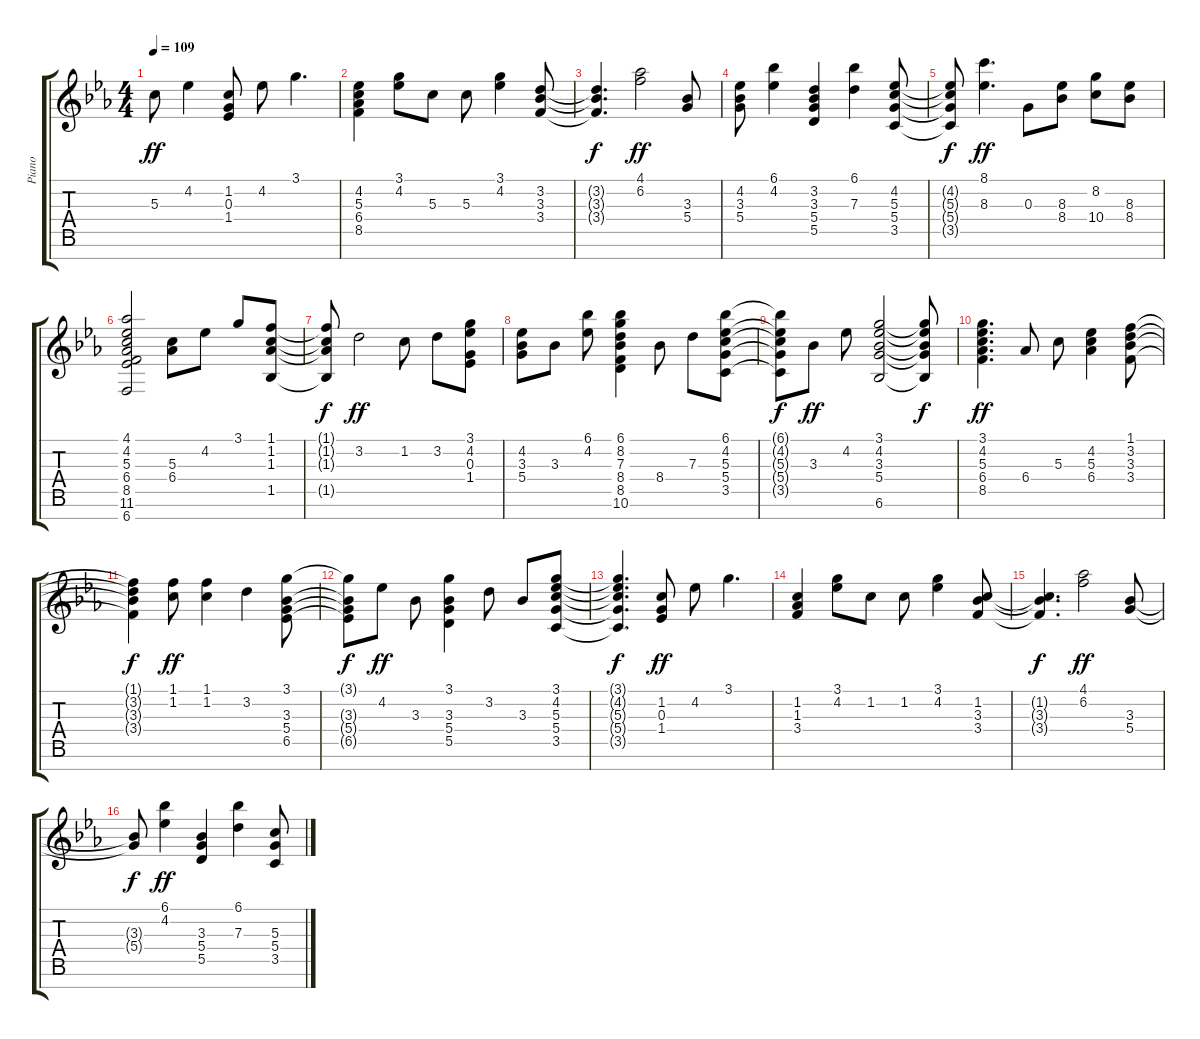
\track ("Piano" "Piano") {instrument electricguitarjazz}
\staff {score tabs}
\tuning (E4 B3 G3 D3 A2 E2 B1) {hide}
\ts (4 4)
\tempo 109
\clef g2
\ks eb
5.3.8{dy ff} 4.2.4 (1.2 0.3 1.4).8 4.2.8 3.1.4{d} |
(4.2 5.3 6.4 8.5).4 (3.1 4.2).8 5.3.8 5.3.8 (3.1 4.2).4 (3.2 3.3 3.4).8 |
(3.2{t} 3.3{t} 3.4{t}).4{d dy f} (4.1 6.2).2{dy ff} (3.3 5.4).8 |
(4.2 3.3 5.4).8 (6.1 4.2).4 (3.2 3.3 5.4 5.5).4 (6.1 7.3).4 (4.2 5.3 5.4 3.5).8 |
(4.2{t} 5.3{t} 5.4{t} 3.5{t}).8{dy f} (8.1 8.3).4{d dy ff} 0.3.8 (8.3 8.4).8 (8.2 10.4).8 (8.3 8.4).8 |
(4.1 4.2 5.3 6.4 8.5 11.6 6.7).2 (5.3 6.4).8 4.2.8 3.1.8 (1.1 1.2 1.3 1.5).8 |
(1.1{t} 1.2{t} 1.3{t} 1.5{t}).8{dy f} 3.2.2{dy ff} 1.2.8 3.2.8 (3.1 4.2 0.3 1.4).8 |
(4.2 3.3 5.4).8 3.3.8 (6.1 4.2).8 (6.1 8.2 7.3 8.4 8.5 10.6).4 8.4.8 7.3.8 (6.1 4.2 5.3 5.4 3.5).8 |
(6.1{t} 4.2{t} 5.3{t} 5.4{t} 3.5{t}).8{dy f} 3.3.8{dy ff} 4.2.8 (3.1 4.2 3.3 5.4 6.6).2 (3.1{t} 4.2{t} 3.3{t} 5.4{t} 6.6{t}).8{dy f} |
(3.1 4.2 5.3 6.4 8.5).4{d dy ff} 6.4.8 5.3.8 (4.2 5.3 6.4).4 (1.1 3.2 3.3 3.4).8 |
(1.1{t} 3.2{t} 3.3{t} 3.4{t}).4{dy f} (1.1 1.2).8{dy ff} (1.1 1.2).4 3.2.4 (3.1 3.3 5.4 6.5).8 |
(3.1{t} 3.3{t} 5.4{t} 6.5{t}).8{dy f} 4.2.8{dy ff} 3.3.8 (3.1 3.3 5.4 5.5).4 3.2.8 3.3.8 (3.1 4.2 5.3 5.4 3.5).8 |
(3.1{t} 4.2{t} 5.3{t} 5.4{t} 3.5{t}).4{d dy f} (1.2 0.3 1.4).8{dy ff} 4.2.8 3.1.4{d} |
(1.2 1.3 3.4).4 (3.1 4.2).8 1.2.8 1.2.8 (3.1 4.2).4 (1.2 3.3 3.4).8 |
(1.2{t} 3.3{t} 3.4{t}).4{d dy f} (4.1 6.2).2{dy ff} (3.3 5.4).8 |
(3.3{t} 5.4{t}).8{dy f} (6.1 4.2).4{dy ff} (3.3 5.4 5.5).4 (6.1 7.3).4 (5.3 5.4 3.5).8
